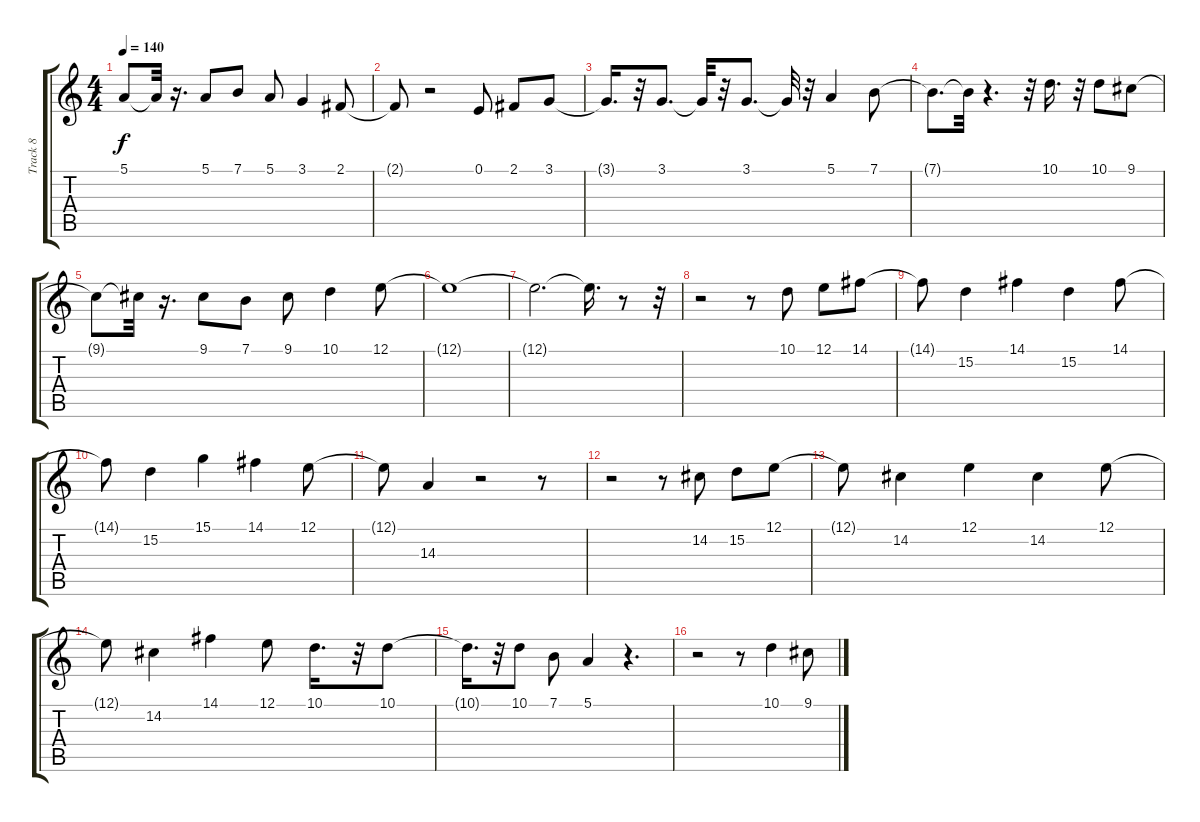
\track ("Track 8" "Track 8") {instrument pad4choir}
\staff {score tabs}
\tuning (E4 B3 G3 D3 A2 E2) {hide}
\ts (4 4)
\tempo 140
\clef g2
\ks c
5.1{t}.8{dy f} 5.1{t}.32 r.16{d} 5.1.8 7.1.8 5.1.8 3.1.4 2.1.8 |
2.1{t}.8 r.2 0.1.8 2.1.8 3.1.8 |
3.1{t}.16{d} r.32 3.1.8{d} 3.1{t}.32 r.32 3.1.8{d} 3.1{t}.32 r.32 5.1.4 7.1.8 |
7.1{t}.8{d} 7.1{t}.32 r.4{d} r.32 10.1.16{d} r.32 10.1.8 9.1.8 |
9.1{t}.8 9.1{t}.32 r.16{d} 9.1.8 7.1.8 9.1.8 10.1.4 12.1.8 |
12.1{t}.1 |
12.1{t}.2{d} 12.1{t}.16{d} r.8 r.32 |
r.2 r.8 10.1.8 12.1.8 14.1.8 |
14.1{t}.8 15.2.4 14.1.4 15.2.4 14.1.8 |
14.1{t}.8 15.2.4 15.1.4 14.1.4 12.1.8 |
12.1{t}.8 14.3.4 r.2 r.8 |
r.2 r.8 14.2.8 15.2.8 12.1.8 |
12.1{t}.8 14.2.4 12.1.4 14.2.4 12.1.8 |
12.1{t}.8 14.2.4 14.1.4 12.1.8 10.1.16{d} r.32 10.1.8 |
10.1{t}.16{d} r.32 10.1.8 7.1.8 5.1.4 r.4{d} |
r.2 r.8 10.1.4 9.1.8
